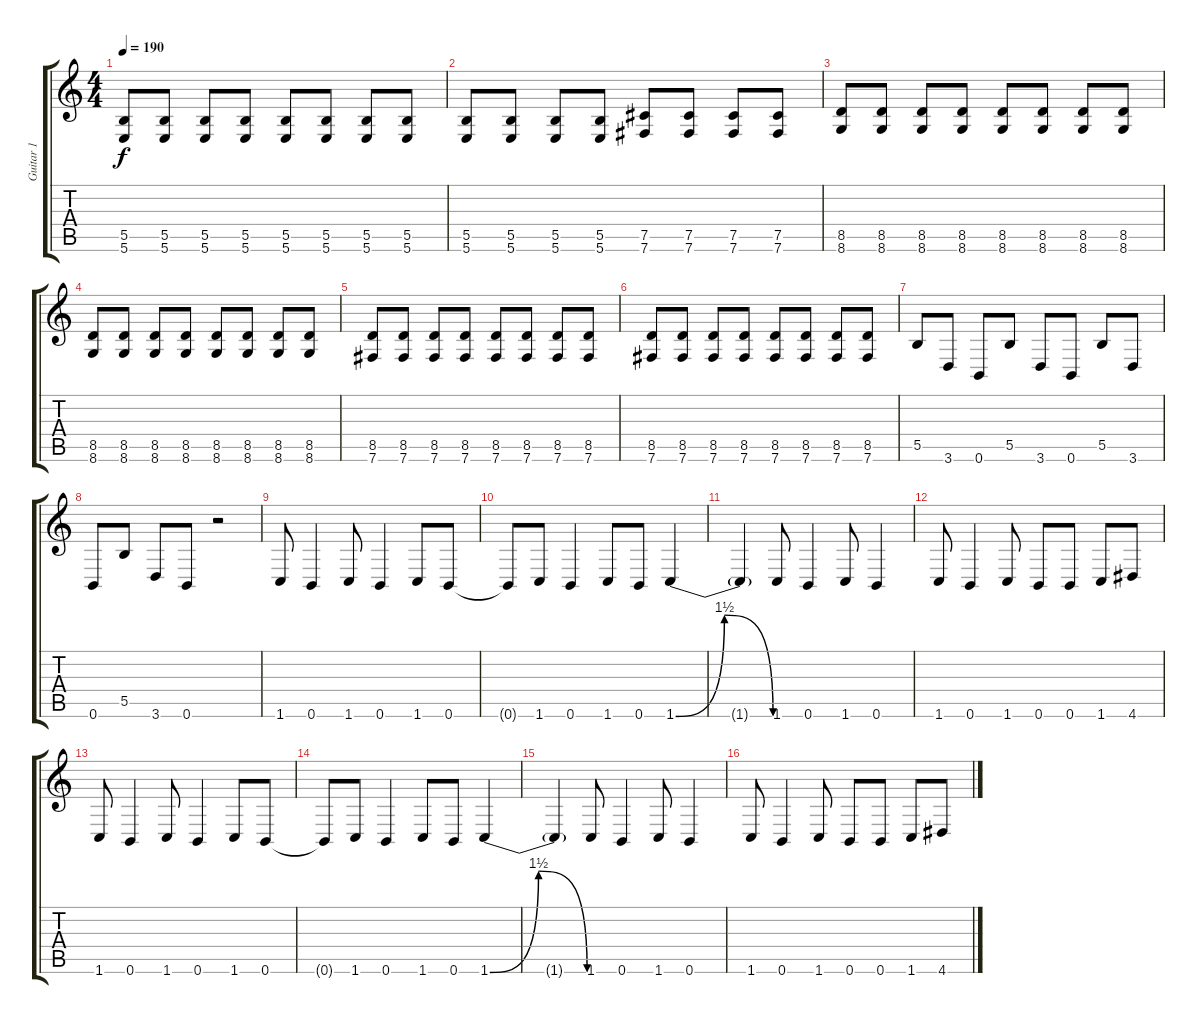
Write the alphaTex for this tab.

\track ("Guitar 1" "Guitar 1") {instrument distortionguitar}
\staff {score tabs}
\tuning (Db4 Ab3 E3 B2 Gb2 B1) {hide}
\ts (4 4)
\tempo 190
\clef g2
\ks c
(5.5 5.6).8{dy f} (5.5 5.6).8 (5.5 5.6).8 (5.5 5.6).8 (5.5 5.6).8 (5.5 5.6).8 (5.5 5.6).8 (5.5 5.6).8 |
(5.5 5.6).8 (5.5 5.6).8 (5.5 5.6).8 (5.5 5.6).8 (7.5 7.6).8 (7.5 7.6).8 (7.5 7.6).8 (7.5 7.6).8 |
(8.5 8.6).8 (8.5 8.6).8 (8.5 8.6).8 (8.5 8.6).8 (8.5 8.6).8 (8.5 8.6).8 (8.5 8.6).8 (8.5 8.6).8 |
(8.5 8.6).8 (8.5 8.6).8 (8.5 8.6).8 (8.5 8.6).8 (8.5 8.6).8 (8.5 8.6).8 (8.5 8.6).8 (8.5 8.6).8 |
(8.5 7.6).8 (8.5 7.6).8 (8.5 7.6).8 (8.5 7.6).8 (8.5 7.6).8 (8.5 7.6).8 (8.5 7.6).8 (8.5 7.6).8 |
(8.5 7.6).8 (8.5 7.6).8 (8.5 7.6).8 (8.5 7.6).8 (8.5 7.6).8 (8.5 7.6).8 (8.5 7.6).8 (8.5 7.6).8 |
5.5.8 3.6.8 0.6.8 5.5.8 3.6.8 0.6.8 5.5.8 3.6.8 |
0.6.8 5.5.8 3.6.8 0.6.8 r.2 |
1.6.8 0.6.4 1.6.8 0.6.4 1.6.8 0.6.8 |
0.6{t}.8 1.6.8 0.6.4 1.6.8 0.6.8 1.6{be (bendrelease 0 0 15 6 15 6 60 0)}.4 |
1.6{t}.4 1.6.8 0.6.4 1.6.8 0.6.4 |
1.6.8 0.6.4 1.6.8 0.6.8 0.6.8 1.6.8 4.6.8 |
1.6.8 0.6.4 1.6.8 0.6.4 1.6.8 0.6.8 |
0.6{t}.8 1.6.8 0.6.4 1.6.8 0.6.8 1.6{be (bendrelease 0 0 15 6 15 6 60 0)}.4 |
1.6{t}.4 1.6.8 0.6.4 1.6.8 0.6.4 |
1.6.8 0.6.4 1.6.8 0.6.8 0.6.8 1.6.8 4.6.8
